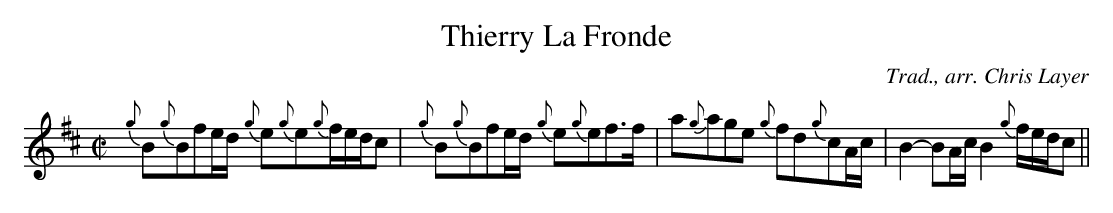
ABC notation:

X:1
T:Thierry La Fronde
C:Trad., arr. Chris Layer
M:C|
L:1/8
K:D
{g}B{g}Bfe/d/ {g}e{g}e{g}f/e/d/c|{g}B{g}Bfe/d/ {g}e{g}ef>f|a{g}age {g}fd{g}cA/c/|B2-BA/c/ B2{g}f/e/d/c||
